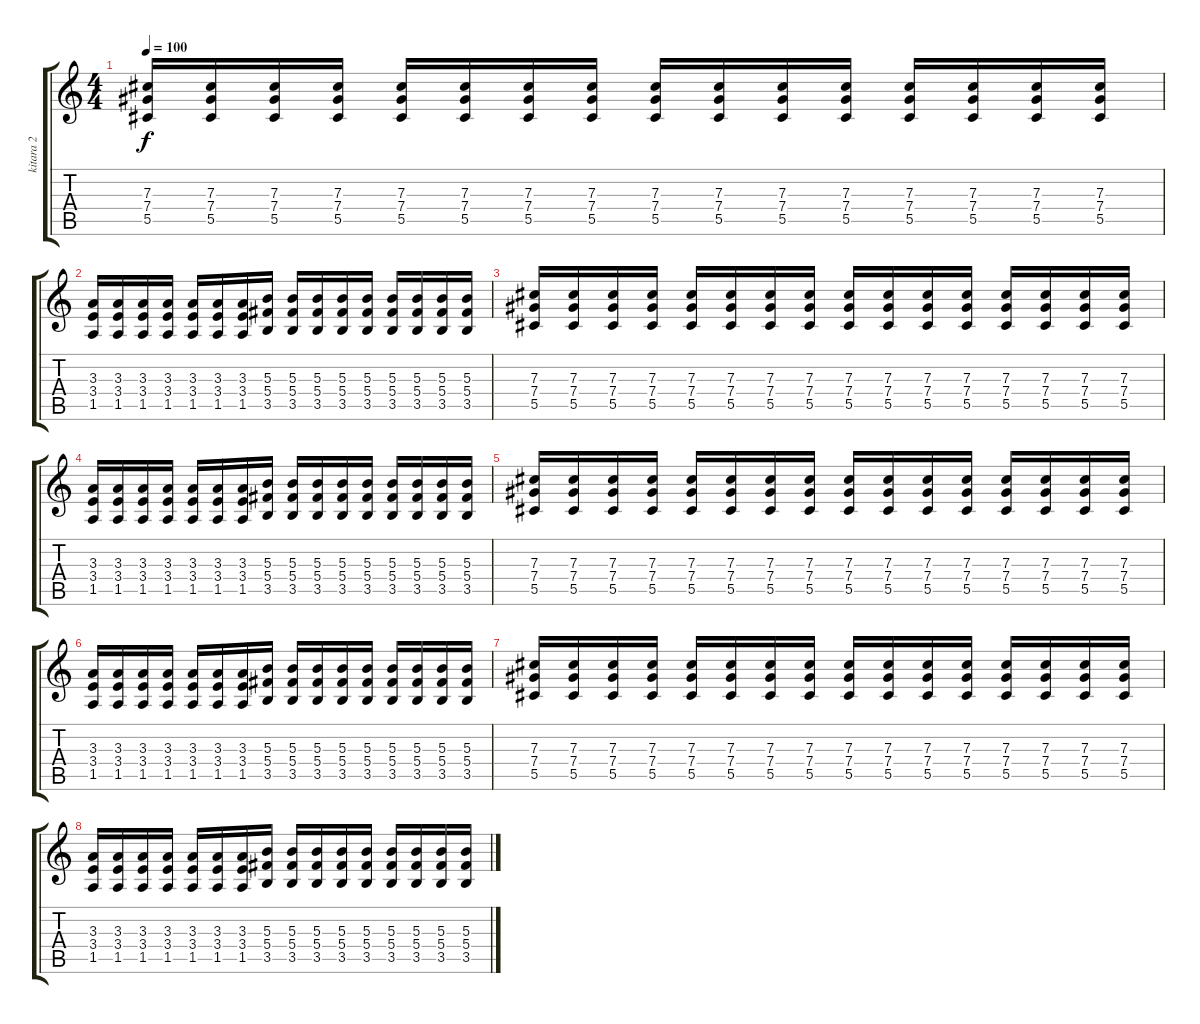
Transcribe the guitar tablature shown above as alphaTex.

\track ("kitara 2" "kitara 2") {instrument distortionguitar}
\staff {score tabs}
\tuning (Eb4 Bb3 Gb3 Db3 Ab2 Eb2) {hide}
\ts (4 4)
\tempo 100
\clef g2
\ks c
(7.3 7.4 5.5).16{dy f instrument distortionguitar} (7.3 7.4 5.5).16 (7.3 7.4 5.5).16 (7.3 7.4 5.5).16 (7.3 7.4 5.5).16 (7.3 7.4 5.5).16 (7.3 7.4 5.5).16 (7.3 7.4 5.5).16 (7.3 7.4 5.5).16 (7.3 7.4 5.5).16 (7.3 7.4 5.5).16 (7.3 7.4 5.5).16 (7.3 7.4 5.5).16 (7.3 7.4 5.5).16 (7.3 7.4 5.5).16 (7.3 7.4 5.5).16 |
(3.3 3.4 1.5).16 (3.3 3.4 1.5).16 (3.3 3.4 1.5).16 (3.3 3.4 1.5).16 (3.3 3.4 1.5).16 (3.3 3.4 1.5).16 (3.3 3.4 1.5).16 (5.3 5.4 3.5).16 (5.3 5.4 3.5).16 (5.3 5.4 3.5).16 (5.3 5.4 3.5).16 (5.3 5.4 3.5).16 (5.3 5.4 3.5).16 (5.3 5.4 3.5).16 (5.3 5.4 3.5).16 (5.3 5.4 3.5).16 |
(7.3 7.4 5.5).16 (7.3 7.4 5.5).16 (7.3 7.4 5.5).16 (7.3 7.4 5.5).16 (7.3 7.4 5.5).16 (7.3 7.4 5.5).16 (7.3 7.4 5.5).16 (7.3 7.4 5.5).16 (7.3 7.4 5.5).16 (7.3 7.4 5.5).16 (7.3 7.4 5.5).16 (7.3 7.4 5.5).16 (7.3 7.4 5.5).16 (7.3 7.4 5.5).16 (7.3 7.4 5.5).16 (7.3 7.4 5.5).16 |
(3.3 3.4 1.5).16 (3.3 3.4 1.5).16 (3.3 3.4 1.5).16 (3.3 3.4 1.5).16 (3.3 3.4 1.5).16 (3.3 3.4 1.5).16 (3.3 3.4 1.5).16 (5.3 5.4 3.5).16 (5.3 5.4 3.5).16 (5.3 5.4 3.5).16 (5.3 5.4 3.5).16 (5.3 5.4 3.5).16 (5.3 5.4 3.5).16 (5.3 5.4 3.5).16 (5.3 5.4 3.5).16 (5.3 5.4 3.5).16 |
(7.3 7.4 5.5).16 (7.3 7.4 5.5).16 (7.3 7.4 5.5).16 (7.3 7.4 5.5).16 (7.3 7.4 5.5).16 (7.3 7.4 5.5).16 (7.3 7.4 5.5).16 (7.3 7.4 5.5).16 (7.3 7.4 5.5).16 (7.3 7.4 5.5).16 (7.3 7.4 5.5).16 (7.3 7.4 5.5).16 (7.3 7.4 5.5).16 (7.3 7.4 5.5).16 (7.3 7.4 5.5).16 (7.3 7.4 5.5).16 |
(3.3 3.4 1.5).16 (3.3 3.4 1.5).16 (3.3 3.4 1.5).16 (3.3 3.4 1.5).16 (3.3 3.4 1.5).16 (3.3 3.4 1.5).16 (3.3 3.4 1.5).16 (5.3 5.4 3.5).16 (5.3 5.4 3.5).16 (5.3 5.4 3.5).16 (5.3 5.4 3.5).16 (5.3 5.4 3.5).16 (5.3 5.4 3.5).16 (5.3 5.4 3.5).16 (5.3 5.4 3.5).16 (5.3 5.4 3.5).16 |
(7.3 7.4 5.5).16 (7.3 7.4 5.5).16 (7.3 7.4 5.5).16 (7.3 7.4 5.5).16 (7.3 7.4 5.5).16 (7.3 7.4 5.5).16 (7.3 7.4 5.5).16 (7.3 7.4 5.5).16 (7.3 7.4 5.5).16 (7.3 7.4 5.5).16 (7.3 7.4 5.5).16 (7.3 7.4 5.5).16 (7.3 7.4 5.5).16 (7.3 7.4 5.5).16 (7.3 7.4 5.5).16 (7.3 7.4 5.5).16 |
(3.3 3.4 1.5).16 (3.3 3.4 1.5).16 (3.3 3.4 1.5).16 (3.3 3.4 1.5).16 (3.3 3.4 1.5).16 (3.3 3.4 1.5).16 (3.3 3.4 1.5).16 (5.3 5.4 3.5).16 (5.3 5.4 3.5).16 (5.3 5.4 3.5).16 (5.3 5.4 3.5).16 (5.3 5.4 3.5).16 (5.3 5.4 3.5).16 (5.3 5.4 3.5).16 (5.3 5.4 3.5).16 (5.3 5.4 3.5).16
